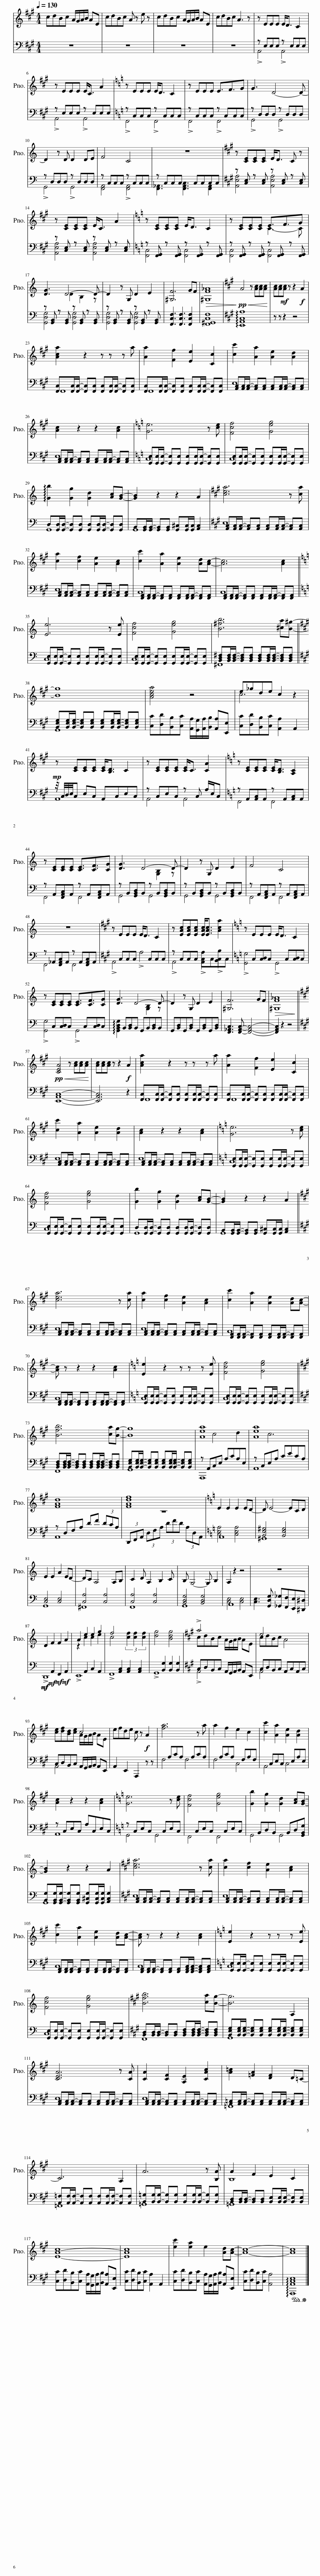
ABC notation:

X:1
%%score ( 1 2 ) ( 3 4 )
L:1/8
Q:1/4=130
M:4/4
I:linebreak $
K:A
V:1 treble
V:2 treble
V:3 bass
V:4 bass
V:1
 cdBc A/G/A/B/ AE | cdBc A z e z | cdBc A/G/A/B/ AE | cdBc A3 z | z EEE E<D C2 |$ %5
 z EEE E<C A2 |[K:C] z EEE E<D C2 | z EEE E3/2F3/2G | G3 D4- D- |$ D2 z D D2 DE | %10
 F4 C4 | z8 |[K:A] z [CE][CE][CE] E<D C z |$ z [CE][CE][CE] E<C A2 |[K:C] z [CE][CE][CE] E<D C2 | %15
 z [CE][CE][CE] E3/2F3/2G |$ [DG]3 D4- D- | D2 z G, D2 E2 | [^G,F]6 GF |!>(! [^G,F_A]8!>)! | %20
[K:A]!pp!!<(! A4 z [Ac][Ac][Ac]!<)! | [Ac][Ac][Ac] z z2!f! A2 |$ [Aca]2 z2 z z z a | [Aa]2 [Ff]2 [Ee]2 [Cc]2 | [cc']2 [Aa]2 [Ae]2 [Ad]2 |$ %25
 [Ac]2 z2 z2 [Ac]2 |[K:C] [Ge]6 z [ce] | [Fcf]4 [Geg]4 |$ !arpeggio![Gb]2 [Gg]2 [Gd]2 [Ac][GB]- | [GB]2 z2 z2 A2 | %30
[K:A] [cea]6 z [ca] |$ [ca]2 [cf]2 [Ae]2 [Ac]2 | [cc']2 [Aa]2 [Ae]2 [Ad][Ac]- | [Ac]6 [Ac]2 ||$[K:C] [Ee]6 z [Ee] | %35
 [Fcf]4 [Geg]4 | [B^fb]6 [^ca][B^g]- ||$[K:A] [Bg]8 | [Acea]4 z4 | e_gde c2 z2 |$ %40
!mp! z [CE][CE][CE] [CE]<[B,D] C2 | z [CE][CE][CE] [CE]<C [CA]2 |[K:C] z [CE][CE][CE] [CE]<[B,D] [A,C]2 |$ z [CE][CE][CE] [CE]3/2[CF]3/2[CG] | [DG]3 D4- D- | %45
 D2 z G, D2 E2 | F4 C4 |$ z8 |[K:A] z EEE E<D C2 | z [EAc][EAc][EAc] [EAc]<[EAc] [Aca]2 | %50
[K:C] z EEE E<D C2 |$ z [CE][CE][CE] [CE]3/2[CF]3/2[CG] | [DG]3 D4- D- | D2 z G, D2 E2 | [^G,F]6 GF | %55
!>(! [^G,F_A]8!>)! ||$[K:A]!pp!!<(! [CEA]4 z [Ac][Ac][Ac]!<)! | [Ac][Ac][Ac] z z2!f! A2 | [Aca]2 z2 z z z a | [Aa]2 [Ff]2 [Ee]2 [Cc]2 |$ %60
 [cc']2 [Aa]2 [Ae]2 [Ad]2 | [Ac]2 z2 z2 [Ac]2 |[K:C] [Ge]6 z [ce] |$ [Fcf]4 [Geg]4 | [Gb]2 [Gg]2 [Gd]2 [Ac][GB]- | %65
 [GB]2 z2 z2 A2 ||$[K:A] [cea]6 z [ca] | [ca]2 [cf]2 [Ae]2 [Ac]2 | [cc']2 [Aa]2 [Ae]2 [Ad][Ac]- |$ [Ac] z z2 z2 [Ac]2 | %70
[K:C] [Ee]2 z2 z z z [Ee] | [Fcf]4 [Geg]4 ||$[K:A] [Bfb]6 [ca][Bg]- | [Bg]8 | [Aea]8 | %75
 [Aea]8 |$ [FAd]8 | [FAdf]8 |[K:C] E2 E2 E2 ED- | D E4- ECD |$ %80
 E2 E2 A2 ED- | DC A,4 A,B, | C2 D A,2 B,2 C | B, G,4- G, B,2 | A,2 z2 z4 | %85
 z8 |$ D2 F2 F2 A2 | A2 e2 e2 g2 | f4 (3[cf]2 [cf]2 [cf]2 | [dg]4 [Bdg]4 | %90
[K:A] !>!a4 x4 | e4 x2 x2 |$ x4 c4 | efde c z!f! A2 | [fa]6 z a | %95
 a2 f2 e2 c2 | [cc']2 [Aa]2 [Ae]2 [Ad]2 |$ [Ac]2 z2 z2 [Ac]2 |[K:C] [Ge]6 z [ce] | [Fcf]4 [Geg]4 | %100
 [Gb]2 [Gg]2 [Gd]2 [Ac][GB]- |$ [GB]2 z2 z2 A2 |[K:A] [cea]6 z [ca] | [ca]2 [cf]2 [Ae]2 [Ac]2 |$ [cc']2 [Aa]2 [Ae]2 [Ad][Ac]- | %105
 [Ac] z z2 z2 [Ac]2 |[K:C] [Ee]2 z2 z z z [Ee] |$ [Fcf]4 [Geg]4 |[K:A] [Bfb]6 [ca][Bg]- | [Bg]6 A,2 |$ %110
 [CEA]6 z [CA] | [CA]2 [CF]2 [A,E]2 [CAc]2 | [A=c]2 [=FA]2 [DF]2 D=C- |$ C6 A,2 | A6 z [B,A] | %115
 A2 F2 E2 C2 |$ [E-A-c]8 | [EAc]8 | [ec']2 [ea]2 e2 [Ad][Ac]- | [Ac]8- | %120
 [Ac]8 |] %121
V:2
 x8 | x8 | x8 | x8 | x8 |$ %5
 x8 |[K:C] x8 | x8 | x8 |$ x8 | %10
 x8 | x8 |[K:A] x8 |$ x8 |[K:C] x8 | %15
 x4 C3- C |$ x3 D2 B,2 z | x8 | x8 | x8 | %20
[K:A] x8 | x8 |$ x8 | x8 | x8 |$ %25
 x8 |[K:C] x8 | x8 |$ x8 | x8 | %30
[K:A] x8 |$ x8 | x8 | x8 ||$[K:C] x8 | %35
 x8 | x8 ||$[K:A] x8 | x8 | c6 x2 |$ %40
 x8 | x8 |[K:C] x8 |$ x8 | x5 [G,B,]2 z | %45
 x8 | x8 |$ x8 |[K:A] x8 | x8 | %50
[K:C] x8 |$ x8 | x5 [G,B,]2 z | x8 | x8 | %55
 x8 ||$[K:A] x8 | x8 | x8 | x8 |$ %60
 x8 | x8 |[K:C] x8 |$ x8 | x8 | %65
 x8 ||$[K:A] x8 | x8 | x8 |$ x8 | %70
[K:C] x8 | x8 ||$[K:A] x8 | x8 | x2 c4 d2 | %75
 x2 c6 |$ x8 | z8 |[K:C] x8 | x8 |$ %80
 x8 | x8 | x8 | x8 | x8 | %85
 x8 |$ x8 | z2 c2 c2 e2 | c4 x4 | x8 | %90
[K:A] cdBc A/G/A/B/ AE | cdBc A4 |$ [ce][df][Bd][ce] A/G/A/B/ AE | x8 | x8 | %95
 x8 | x8 |$ x8 |[K:C] x8 | x8 | %100
 x8 |$ x8 |[K:A] x8 | x8 |$ x8 | %105
 x8 |[K:C] x8 |$ x8 |[K:A] x8 | x8 |$ %110
 x8 | x8 | x8 |$ x8 | x8 | %115
 B,8 |$ x8 | x6 x2 | x8 | x8 | %120
 x8 |] %121
V:3
 z8 | z8 | z8 | z8 |!mp!!ped! z E,E,E, z E,E,E,!ped-up! |$ %5
!ped! z E,E,E, z E,E,E,!ped-up! |[K:C]!ped! z C,C,C, z C,C,C,!ped-up! |!ped! z C,C,C, z C,C,C,!ped-up! |!ped! z D,D,D, z D,D,D,!ped-up! |$!ped! z D,D,D, z D,D,D,!ped-up! | %10
!ped! z C,C,C, z C,C,C,!ped-up! |!ped! z C,C,C, C,C,C,C,!ped-up! |[K:A]!ped! z [C,E,] z [C,E,] z [C,E,] z [C,E,]!ped-up! |$!ped! z [C,E,] z [C,E,] z [C,E,] z [C,E,]!ped-up! |[K:C]!ped! z [F,,G,,] z [F,,G,,] z [F,,G,,] z [F,,G,,]!ped-up! | %15
!ped! z [F,,G,,] z [F,,G,,] z [F,,G,,] z [F,,G,,]!ped-up! |$!ped! z [G,,B,,] z [G,,B,,] z [G,,B,,] z [G,,B,,]!ped-up! |!ped! z [G,,B,,] z [G,,B,,] z [G,,B,,] z [G,,B,,]!ped-up! |!ped! [F,,C,F,]3 [F,,C,F,]3 [F,,C,F,]2!ped-up! | [F,,^G,,C,F,]8 | %20
[K:A] !arpeggio![E,,A,,C,A,]8 | z z!mf! z2 z4 |$!ped! [F,,C,][F,,C,]/[F,,C,]/- [F,,C,][F,,C,] [F,,C,][F,,C,]/[F,,C,]/- [F,,C,][F,,C,]!ped-up! |!ped! [F,,C,][F,,C,]/[F,,C,]/- [F,,C,][F,,C,] [F,,C,][F,,C,]/[F,,C,]/- [F,,C,][F,,C,]!ped-up! |!ped! [A,,C,][A,,C,]/[A,,C,]/- [A,,C,][A,,C,] [A,,C,][A,,C,]/[A,,C,]/- [A,,C,][A,,C,]!ped-up! |$ %25
!ped! [A,,C,][A,,C,]/[A,,C,]/- [A,,C,][A,,C,] [A,,C,][A,,C,]/[A,,C,]/- [A,,C,][A,,C,]!ped-up! |[K:C]!ped! [G,,E,][G,,E,]/[G,,E,]/- [G,,E,][G,,E,] [G,,E,][G,,E,]/[G,,E,]/- [G,,E,][G,,E,]!ped-up! |!ped! [G,,E,][G,,E,]/[G,,E,]/- [G,,E,][G,,E,] [G,,E,][G,,E,]/[G,,E,]/- [G,,E,][G,,E,]!ped-up! |$!ped! D,[G,,D,]/[G,,D,]/- [G,,D,][G,,D,] [G,,D,][G,,D,]/[G,,D,]/- [G,,D,][G,,D,]!ped-up! |!ped! B,,[G,,B,,]/[G,,B,,]/- [G,,B,,][G,,B,,] [G,,^C,][G,,C,]/[G,,C,]/ [A,,C,]2!ped-up! | %30
[K:A]!ped! [A,,C,][A,,C,]/[A,,C,]/- [A,,C,][A,,C,] [A,,C,][A,,C,]/[A,,C,]/- [A,,C,][A,,C,]!ped-up! |$!ped! [A,,C,][A,,C,]/[A,,C,]/- [A,,C,][A,,C,] [A,,C,][A,,C,]/[A,,C,]/- [A,,C,][A,,C,]!ped-up! |!ped! [F,,A,,][F,,A,,]/[F,,A,,]/- [F,,A,,][F,,A,,] [F,,A,,][F,,A,,]/[F,,A,,]/- [F,,A,,][F,,A,,]!ped-up! |!ped! [F,,A,,][F,,A,,]/[F,,A,,]/- [F,,A,,][F,,A,,] [F,,A,,][F,,A,,]/[F,,A,,]/- [F,,A,,][F,,A,,]!ped-up! ||$[K:C]!ped! [G,,E,][G,,E,]/[G,,E,]/- [G,,E,][G,,E,] [G,,E,][G,,E,]/[G,,E,]/- [G,,E,][G,,E,]!ped-up! | %35
!ped! [G,,E,][G,,E,]/[G,,E,]/- [G,,E,][G,,E,] [G,,E,][G,,E,]/[G,,E,]/- [G,,E,][G,,E,]!ped-up! |!ped! [B,,D,^F,][B,,D,F,]/[B,,D,F,]/- [B,,D,F,][B,,D,F,] [B,,D,F,][B,,D,F,]/[B,,D,F,]/- [B,,D,F,][B,,D,F,]!ped-up! ||$[K:A]!ped! [B,,E,G,][B,,E,G,]/[B,,E,G,]/- [B,,E,G,][B,,E,G,] [B,,E,G,][B,,E,G,]/[B,,E,G,]/- [B,,E,G,][B,,E,G,]!ped-up! | [C,C][D,D][B,,B,][C,C] [A,,A,]/[G,,G,]/[A,,A,]/[B,,B,]/ [A,,A,][E,,E,] | [C,C][D,D][B,,B,][C,C] [A,,A,]2 A,,2 |$ %40
!p!!ped! z/4 C,/4D,/4E,/4C, E,C, A,,C,E,C,!ped-up! |!ped! z C,E,C, z C, A,/E,/C,!ped-up! |[K:C]!ped! z A,,[A,,C,]A,, z A,,[A,,C,]A,,!ped-up! |$!ped! z A,,[F,,A,,C,]A,, z A,,[F,,A,,C,]A,,!ped-up! |!ped! z B,,[G,,B,,D,]B,, z B,,[G,,B,,D,]B,,!ped-up! | %45
!ped! z B,,[G,,B,,D,]B,, z B,,[G,,B,,D,]B,,!ped-up! |!ped! z A,,[F,,A,,C,]A,, z A,,[F,,A,,C,]A,,!ped-up! |$!ped! z _A,,[F,,A,,C,]A,, z A,,[F,,A,,C,]A,,!ped-up! |[K:A]!ped! x C,C,C, x C,C,C,!ped-up! |!ped! z C,C,C, C,C,C,C,!ped-up! | %50
[K:C]!ped! x C,[C,D,]C, x C,[C,D,]C,!ped-up! |$!ped! x C,[C,D,]C, x C,[C,D,]C,!ped-up! |!ped! x B,,[B,,D,]B,, G,,B,,[B,,D,]B,,!ped-up! |!ped! G,,[B,,D,]G,,[B,,D,] G,,[B,,D,]G,,[B,,D,]!ped-up! |!ped! [F,,_A,,C,]3 [F,,A,,C,]- [F,,A,,C,]4-!ped-up! | %55
 [F,,A,,C,]2 z2 z4 ||$[K:A] [E,,A,,C,]8- | [E,,A,,C,]6 z2 |!ped! [F,,C,][F,,C,]/[F,,C,]/- [F,,C,][F,,C,] [F,,C,][F,,C,]/[F,,C,]/- [F,,C,][F,,C,]!ped-up! |!ped! [F,,C,][F,,C,]/[F,,C,]/- [F,,C,][F,,C,] [F,,C,][F,,C,]/[F,,C,]/- [F,,C,][F,,C,]!ped-up! |$ %60
!ped! [A,,C,][A,,C,]/[A,,C,]/- [A,,C,][A,,C,] [A,,C,][A,,C,]/[A,,C,]/- [A,,C,][A,,C,]!ped-up! |!ped! [A,,C,][A,,C,]/[A,,C,]/- [A,,C,][A,,C,] [A,,C,][A,,C,]/[A,,C,]/- [A,,C,][A,,C,]!ped-up! |[K:C]!ped! [G,,E,][G,,E,]/[G,,E,]/- [G,,E,][G,,E,] [G,,E,][G,,E,]/[G,,E,]/- [G,,E,][G,,E,]!ped-up! |$!ped! [G,,E,][G,,E,]/[G,,E,]/- [G,,E,][G,,E,] [G,,E,][G,,E,]/[G,,E,]/- [G,,E,][G,,E,]!ped-up! |!ped! D,[G,,D,]/[G,,D,]/- [G,,D,][G,,D,] [G,,D,][G,,D,]/[G,,D,]/- [G,,D,][G,,D,]!ped-up! | %65
!ped! B,,[G,,B,,]/[G,,B,,]/- [G,,B,,][G,,B,,] [G,,^C,][G,,C,]/[G,,C,]/ [A,,C,]2!ped-up! ||$[K:A]!ped! [A,,C,][A,,C,]/[A,,C,]/- [A,,C,][A,,C,] [A,,C,][A,,C,]/[A,,C,]/- [A,,C,][A,,C,]!ped-up! |!ped! [A,,C,][A,,C,]/[A,,C,]/- [A,,C,][A,,C,] [A,,C,][A,,C,]/[A,,C,]/- [A,,C,][A,,C,]!ped-up! |!ped! [F,,A,,][F,,A,,]/[F,,A,,]/- [F,,A,,][F,,A,,] [F,,A,,][F,,A,,]/[F,,A,,]/- [F,,A,,][F,,A,,]!ped-up! |$!ped! [F,,A,,][F,,A,,]/[F,,A,,]/- [F,,A,,][F,,A,,] [F,,A,,][F,,A,,]/[F,,A,,]/- [F,,A,,][F,,A,,]!ped-up! | %70
[K:C]!ped! [G,,E,][G,,E,]/[G,,E,]/- [G,,E,][G,,E,] [G,,E,][G,,E,]/[G,,E,]/- [G,,E,][G,,E,]!ped-up! |!ped! [G,,E,][G,,E,]/[G,,E,]/- [G,,E,][G,,E,] [G,,E,][G,,E,]/[G,,E,]/- [G,,E,][G,,E,]!ped-up! ||$[K:A]!ped! [B,,D,F,][B,,D,F,]/[B,,D,F,]/- [B,,D,F,][B,,D,F,] [B,,D,F,][B,,D,F,]/[B,,D,F,]/- [B,,D,F,][B,,D,F,]!ped-up! |!ped! [B,,E,G,][B,,E,G,]/[B,,E,G,]/- [B,,E,G,][B,,E,G,] [B,,E,G,][B,,E,G,]/[B,,E,G,]/- [B,,E,G,][B,,E,G,]!ped-up! |!mp!!ped! z A,,C,E, A,CA,E,!ped-up! | %75
!ped! z C,E,A, CECA,!ped-up! |$!ped! z D,F,A, DF (3DCA,!ped-up! |!ped! (3D,,F,,A,, (3D,F,A, (3DFD (3A,D,A,,!ped-up! |[K:C]!ped! [C,E,A,]4 [C,E,A,]4!ped-up! |!ped! [B,,E,^G,]4 [B,,E,G,]4!ped-up! |$ %80
!ped! [C,E,]4 [C,E,]4!ped-up! |!ped! [C,A,]4 [C,A,]4!ped-up! |!ped! [C,A,]4 [C,A,]4!ped-up! |!ped! [B,,D,G,]4 [B,,D,G,]4!ped-up! |!ped! [C,E,]4 [C,E,]4!ped-up! | %85
!ped!!<(! [C,E,]3 [G,,D,G,] [_G,,_G,][F,,F,][E,,E,][^D,,^D,]!ped-up!!<)! |$!mf!!mf!!ped! x2!mf! A,,2!mf! F,,2!mf! A,,2!ped-up! |!ped! x2 A,,2 C,2 A,,2!ped-up! |!ped! x2 [A,,C,]2 [A,,C,]2 [A,,C,]2!ped-up! |!ped! x2 [B,,G,]2 [B,,G,]2 [B,,G,]2!ped-up! | %90
[K:A] C,D,B,,C, A,,/G,,/A,,/B,,/ A,,E,, | C,D,B,,C, A,,C,A,,C, |$ C,D,B,,C, A,,/G,,/A,,/B,,/ A,,E,, |!ped! A,,2 E,,2 A,,,2 z z!ped-up! |!ped! x A,CA, x A,CA,!ped-up! | %95
!ped! x A,CA, x F,A,F,!ped-up! |!ped! x C,E,C, x E,A,E,!ped-up! |$!ped! z C,E,C, A,C,E,C,!ped-up! |[K:C]!ped! z C,E,C, x C,E,C,!ped-up! |!ped! x C,E,C, x C,E,C,!ped-up! | %100
!ped! x B,,D,B,, x B,,D,[G,,B,,G,]!ped-up! |$!ped! [B,,G,][G,,B,,G,]/[G,,B,,G,]/- [G,,B,,G,][G,,B,,G,] [G,,^C,G,][G,,C,G,]/[G,,C,G,]/ [A,,C,G,]2!ped-up! |[K:A]!ped! [A,,C,][A,,C,]/[A,,C,]/- [A,,C,][A,,C,] [A,,C,][A,,C,]/[A,,C,]/- [A,,C,][A,,C,]!ped-up! |!ped! [A,,C,][A,,C,]/[A,,C,]/- [A,,C,][A,,C,] [A,,C,][A,,C,]/[A,,C,]/- [A,,C,][A,,C,]!ped-up! |$!ped! [F,,A,,][F,,A,,]/[F,,A,,]/- [F,,A,,][F,,A,,] [F,,A,,][F,,A,,]/[F,,A,,]/- [F,,A,,][F,,A,,]!ped-up! | %105
!ped! [F,,A,,][F,,A,,]/[F,,A,,]/- [F,,A,,][F,,A,,] [F,,A,,][F,,A,,C,]/[F,,A,,C,]/- [F,,A,,C,][F,,A,,C,]!ped-up! |[K:C]!ped! [G,,E,][G,,E,]/[G,,E,]/- [G,,E,][G,,E,] [G,,E,][G,,E,]/[G,,E,]/- [G,,E,][G,,E,]!ped-up! |$!ped! [G,,E,][G,,E,]/[G,,E,]/- [G,,E,][G,,E,] [G,,E,][G,,E,]/[G,,E,]/- [G,,E,][G,,E,]!ped-up! |[K:A]!ped! [B,,D,][B,,D,]/[B,,D,]/- [B,,D,][B,,D,] [B,,D,F,][B,,D,F,]/[B,,D,F,]/- [B,,D,F,][B,,D,F,]!ped-up! |!ped! [B,,E,G,][B,,E,G,]/[B,,E,G,]/- [B,,E,G,][B,,E,G,] [B,,E,G,][B,,E,G,]/[B,,E,G,]/- [B,,E,G,][B,,E,G,]!ped-up! |$ %110
!ped! [A,,C,][A,,C,]/[A,,C,]/- [A,,C,][A,,C,] [A,,C,][A,,C,]/[A,,C,]/- [A,,C,][A,,C,]!ped-up! |!ped! [A,,C,][A,,C,]/[A,,C,]/- [A,,C,][A,,C,] [A,,C,][A,,C,]/[A,,C,]/- [A,,C,][A,,C,]!ped-up! |!ped! [A,,=C,][A,,C,]/[A,,C,]/- [A,,C,][A,,C,] [A,,C,][A,,C,]/[A,,C,]/- [A,,C,][A,,C,]!ped-up! |$!ped! [A,,=F,][A,,F,]/[A,,F,]/- [A,,F,][A,,F,] [A,,F,][A,,F,]/[A,,F,]/- [A,,F,][A,,F,]!ped-up! |!ped! [B,,=G,][B,,G,]/[B,,G,]/- [B,,G,][B,,G,] [B,,G,][B,,G,]/[B,,G,]/- [B,,G,][B,,G,]!ped-up! | %115
!ped! [B,,D,][B,,D,]/[B,,D,]/- [B,,D,][B,,D,] [B,,E,][B,,E,]/[B,,E,]/- [B,,E,][B,,E,]!ped-up! |$!ped! [C,C][D,D][B,,B,][C,C] [A,,A,]/[G,,G,]/[A,,A,]/[B,,B,]/ [A,,A,][E,,E,]!ped-up! |!ped! [C,C][D,D][B,,B,][C,C] [A,,A,]2 A,,2!ped-up! |!ped! [C,C][D,D][B,,B,][C,C] [A,,A,]/[G,,G,]/[A,,A,]/[B,,B,]/ [A,,A,][E,,E,]!ped-up! |!ped! [C,C][D,D][B,,B,][C,C] [A,,A,]4!ped-up! | %120
!ped! !arpeggio![A,,,A,,C,E,]8!ped-up! |] %121
V:4
 x8 | x8 | x8 | x8 | !>!A,,4 !>!A,,4 |$ %5
 !>!A,,4 !>!A,,4 |[K:C] !>!F,,4 !>!F,,4 | !>!F,,4 !>!F,,4 | !>!G,,4 !>!G,,4 |$ !>!G,,4 !>!G,,4 | %10
 [F,,A,,]4 !>![F,,A,,]4 | [F,,_A,,]3 [F,,A,,C,]3 [F,,A,,]2 |[K:A] [A,,E,A,]4 [A,,E,A,]4 |$ [A,,E,A,]4 [A,,E,A,]4 |[K:C] [F,,C,]4 [F,,C,]4 | %15
 [F,,C,]4 [F,,C,]4 |$ [G,,D,G,]4 [G,,D,G,]4 | [G,,D,G,]4 [G,,D,G,]4 | x8 | x8 | %20
[K:A] x8 | x8 |$ F,,8 | F,,8 | E,8 |$ %25
 E,8 |[K:C] C,8 | C,8 |$ G,,8 | G,,8 | %30
[K:A] E,8 |$ E,8 | C,8 | C,8 ||$[K:C] C,8 | %35
 C,8 | ^F,,8 ||$[K:A] G,,8 | x8 | x8 |$ %40
 A,,8 | A,,4 A,,4 |[K:C] F,,4 F,,4 |$ F,,4 F,,4 | G,,4 G,,4 | %45
 G,,4 G,,4 | F,,4 F,,4 |$ F,,4 F,,4 |[K:A] !>!A,,4 !>!A,4 | !>!A,,4 !>![A,,A,]2 !>![B,,B,]2 | %50
[K:C] !>![G,,G,]4 !>!G,,4 |$ !>![G,,G,]4 !>!G,,4 | !arpeggio![G,,B,,D,G,]2 x2 x4 | x8 | x8 | %55
 x8 ||$[K:A] x8 | x8 | F,,8 | F,,8 |$ %60
 E,8 | E,8 |[K:C] C,8 |$ C,8 | G,,8 | %65
 G,,8 ||$[K:A] E,8 | E,8 | C,8 |$ C,8 | %70
[K:C] C,8 | C,8 ||$[K:A] F,,8 | G,,8 | A,,,8 | %75
 A,,8 |$ A,,8 | x8 |[K:C] A,,8 | ^G,,8 |$ %80
 G,,8 | ^F,,8 | F,,8 | G,,8 | A,,8 | %85
 x8 |$ !>!D,,8 | !>!E,,8 | !>!F,,8 | !>!G,,8 | %90
[K:A] !>!A,,4 x4 | A,,4 x4 |$ A,,4 x4 | x8 | F,4 F,4 | %95
 F,4 C,4 | A,,4 C,4 |$ A,,8 |[K:C] G,,4 G,,4 | F,,4 F,,4 | %100
 G,,4 G,,4 |$ G,,8 |[K:A] E,8 | E,8 |$ C,8 | %105
 C,8 |[K:C] C,8 |$ C,8 |[K:A] F,,8 | G,,8 |$ %110
 E,8 | E,8 | =F,,8 |$ =F,,8 | =G,,8 | %115
 =G,,8 |$ x8 | x8 | x8 | x8 | %120
 x8 |] %121
